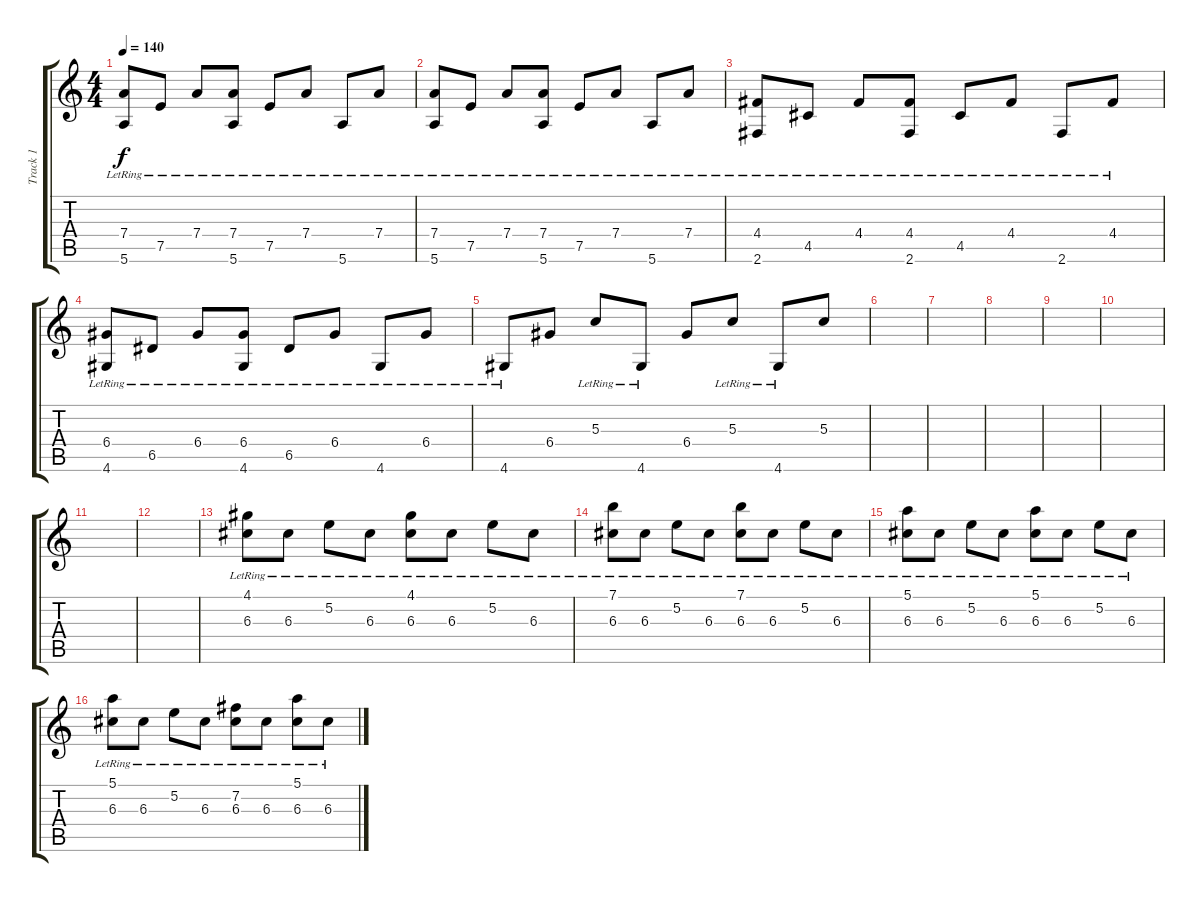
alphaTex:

\track ("Track 1" "Track 1") {instrument acousticguitarsteel}
\staff {score tabs}
\tuning (E4 B3 G3 D3 A2 E2) {hide}
\ts (4 4)
\tempo 140
\clef g2
\ks c
(7.4 5.6{lr}).8{dy f} 7.5{lr}.8 7.4{lr}.8 (7.4 5.6{lr}).8 7.5{lr}.8 7.4{lr}.8 5.6{lr}.8 7.4{lr}.8 |
(7.4 5.6{lr}).8 7.5{lr}.8 7.4{lr}.8 (7.4 5.6{lr}).8 7.5{lr}.8 7.4{lr}.8 5.6{lr}.8 7.4{lr}.8 |
(4.4 2.6{lr}).8 4.5{lr}.8 4.4{lr}.8 (4.4 2.6{lr}).8 4.5{lr}.8 4.4{lr}.8 2.6{lr}.8 4.4{lr}.8 |
(6.4 4.6{lr}).8 6.5{lr}.8 6.4{lr}.8 (6.4 4.6{lr}).8 6.5{lr}.8 6.4{lr}.8 4.6{lr}.8 6.4{lr}.8 |
4.6{lr}.8 6.4.8 5.3{lr}.8 4.6{lr}.8 6.4.8 5.3{lr}.8 4.6{lr}.8 5.3.8 |
|
|
|
|
|
|
|
(4.1{lr} 6.3{lr}).8 6.3{lr}.8 5.2{lr}.8 6.3{lr}.8 (4.1{lr} 6.3{lr}).8 6.3{lr}.8 5.2{lr}.8 6.3{lr}.8 |
(7.1{lr} 6.3{lr}).8 6.3{lr}.8 5.2{lr}.8 6.3{lr}.8 (7.1{lr} 6.3{lr}).8 6.3{lr}.8 5.2{lr}.8 6.3{lr}.8 |
(5.1{lr} 6.3{lr}).8 6.3{lr}.8 5.2{lr}.8 6.3{lr}.8 (5.1{lr} 6.3{lr}).8 6.3{lr}.8 5.2{lr}.8 6.3{lr}.8 |
(5.1{lr} 6.3{lr}).8 6.3{lr}.8 5.2{lr}.8 6.3{lr}.8 (7.2{lr} 6.3{lr}).8 6.3{lr}.8 (5.1{lr} 6.3{lr}).8 6.3{lr}.8
